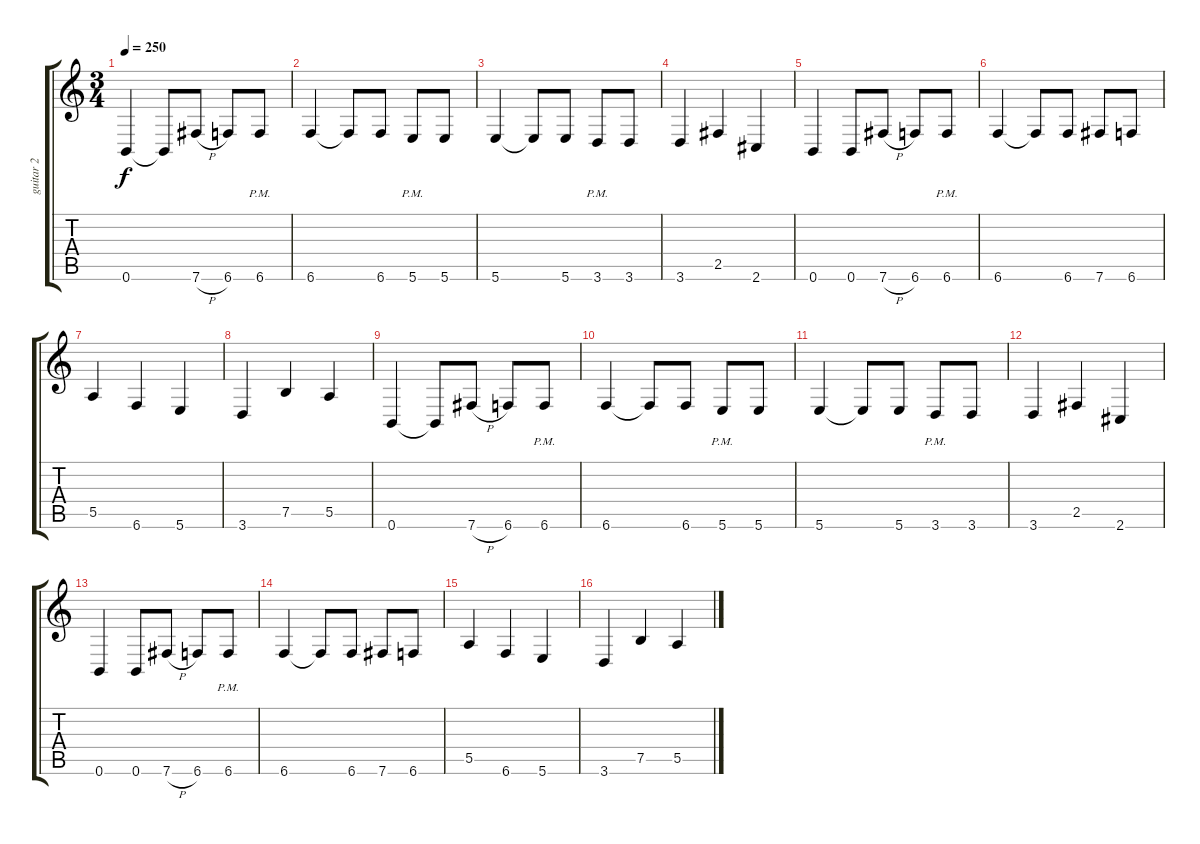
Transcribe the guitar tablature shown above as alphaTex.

\track ("guitar 2" "guitar 2") {instrument distortionguitar}
\staff {score tabs}
\tuning (B3 Gb3 D3 A2 E2 B1) {hide}
\ts (3 4)
\tempo 250
\clef g2
\ks c
0.6.4{dy f} 0.6{t}.8 7.6{h}.8 6.6.8 6.6{pm}.8 |
6.6.4 6.6{t}.8 6.6.8 5.6{pm}.8 5.6.8 |
5.6.4 5.6{t}.8 5.6.8 3.6{pm}.8 3.6.8 |
3.6.4 2.5.4 2.6.4 |
0.6.4 0.6.8 7.6{h}.8 6.6.8 6.6{pm}.8 |
6.6.4 6.6{t}.8 6.6.8 7.6.8 6.6.8 |
5.5.4 6.6.4 5.6.4 |
3.6.4 7.5.4 5.5.4 |
0.6.4 0.6{t}.8 7.6{h}.8 6.6.8 6.6{pm}.8 |
6.6.4 6.6{t}.8 6.6.8 5.6{pm}.8 5.6.8 |
5.6.4 5.6{t}.8 5.6.8 3.6{pm}.8 3.6.8 |
3.6.4 2.5.4 2.6.4 |
0.6.4 0.6.8 7.6{h}.8 6.6.8 6.6{pm}.8 |
6.6.4 6.6{t}.8 6.6.8 7.6.8 6.6.8 |
5.5.4 6.6.4 5.6.4 |
3.6.4 7.5.4 5.5.4
